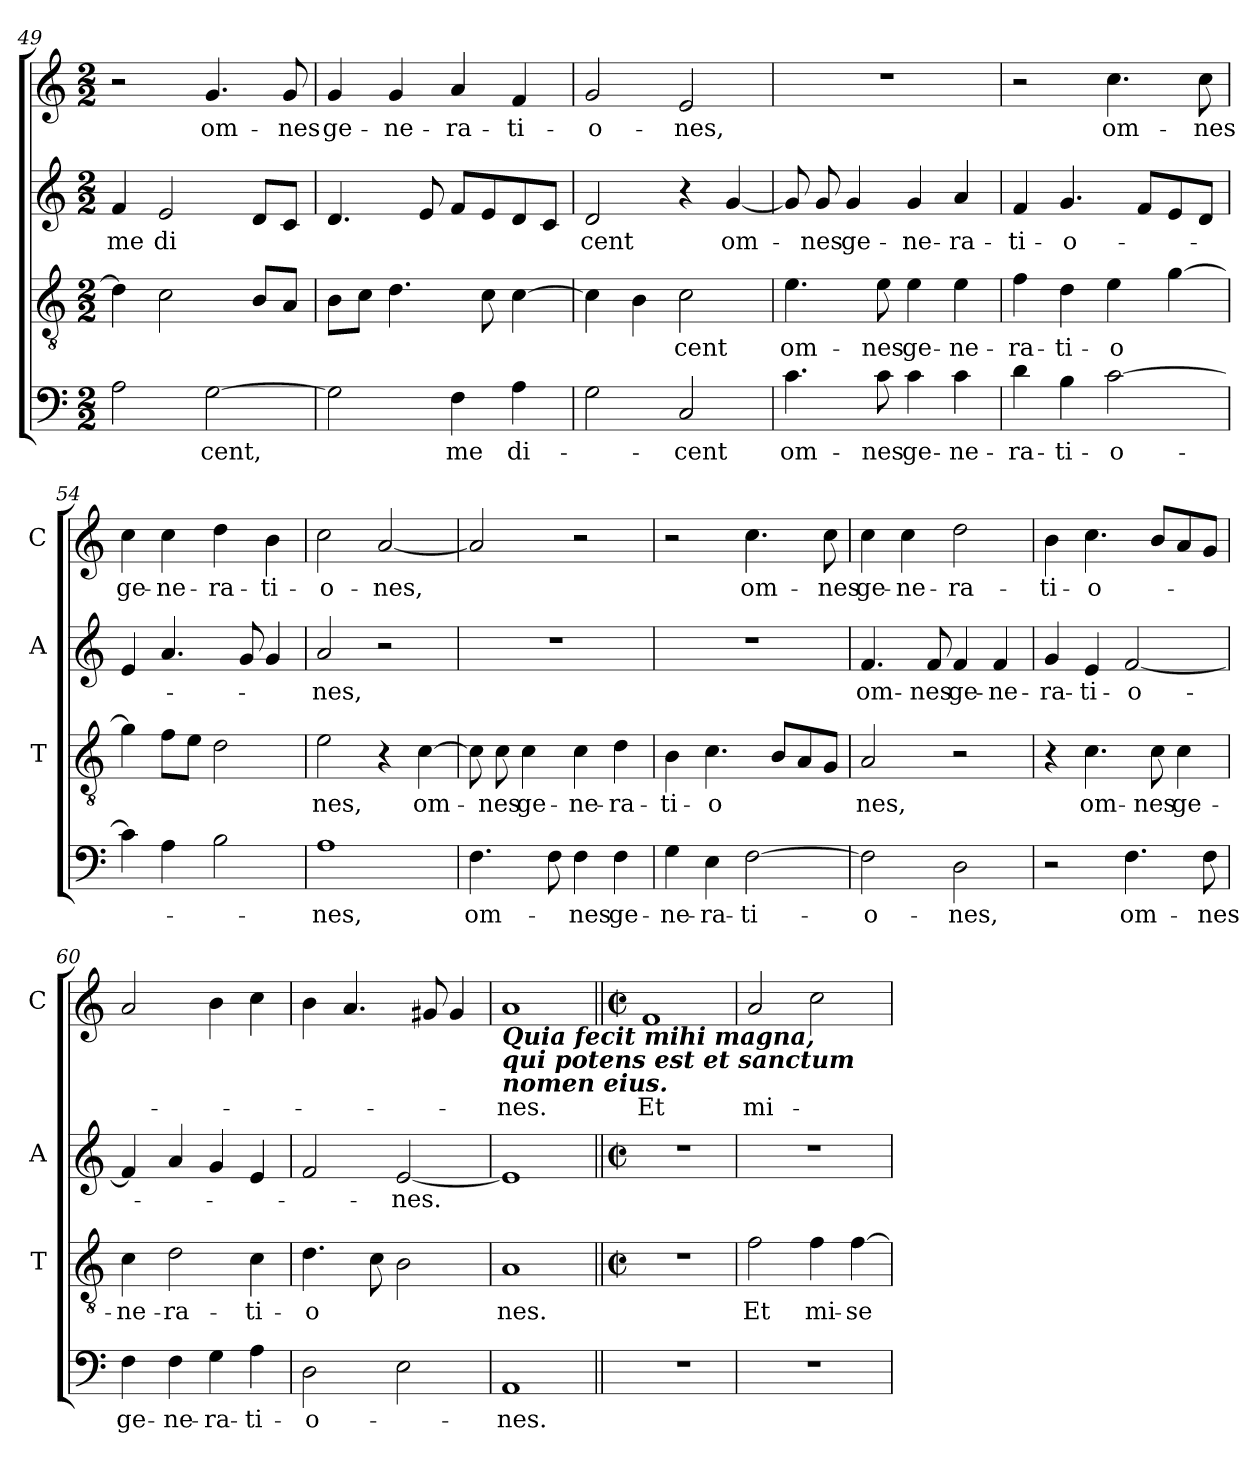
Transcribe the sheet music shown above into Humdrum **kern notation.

**kern	**text	**kern	**text	**kern	**text	**kern	**text
*part4	*part4	*part3	*part3	*part2	*part2	*part1	*part1
*staff4	*staff4	*staff3	*staff3	*staff2	*staff2	*staff1	*staff1
*	*	*I'T	*	*I'A	*	*I'C	*
!!LO:LB:g=z
*clefF4	*	*clefGv2	*	*clefG2	*	*clefG2	*
*k[]	*	*k[]	*	*k[]	*	*k[]	*
*C:	*	*C:	*	*C:	*	*C:	*
*M2/2	*	*M2/2	*	*M2/2	*	*M2/2	*
=49	=49	=49	=49	=49	=49	=49	=49
!	!	!	!	!	!LO:LY:b	!	!
2A\	.	4d\]	.	4f/	me	2r	.
!	!	!	!	!	!LO:LY:b	!	!
.	.	2c\	.	2e/	di	.	.
!	!LO:LY:b	!	!	!	!	!	!LO:LY:b
[2G\	-cent,	.	.	.	.	4.g/	om-
.	.	8B/L	.	8d/L	.	.	.
!	!	!	!	!	!	!	!LO:LY:b
.	.	8A/J	.	8c/J	.	8g/	-nes
=50	=50	=50	=50	=50	=50	=50	=50
!	!	!	!	!	!	!	!LO:LY:b
2G\]	.	8B\L	.	4.d/	.	4g/	ge-
.	.	8c\J	.	.	.	.	.
!	!	!	!	!	!	!	!LO:LY:b
.	.	4.d\	.	.	.	4g/	-ne-
.	.	.	.	8e/	.	.	.
!	!LO:LY:b	!	!	!	!	!	!LO:LY:b
4F\	me	.	.	8f/L	.	4a/	-ra-
.	.	8c\	.	8e/	.	.	.
!	!LO:LY:b	!	!	!	!	!	!LO:LY:b
4A\	di-	[4c\	.	8d/	.	4f/	-ti-
.	.	.	.	8c/J	.	.	.
=51	=51	=51	=51	=51	=51	=51	=51
!	!	!	!	!	!LO:LY:b	!	!LO:LY:b
2G\	.	4c\]	.	2d/	cent	2g/	-o-
.	.	4B\	.	.	.	.	.
!	!LO:LY:b	!	!LO:LY:b	!	!	!	!LO:LY:b
2C/	-cent	2c\	-cent	4r	.	2e/	-nes,
!	!	!	!	!	!LO:LY:b	!	!
.	.	.	.	[4g/	om-	.	.
=52	=52	=52	=52	=52	=52	=52	=52
!	!LO:LY:b	!	!LO:LY:b	!	!	!	!
4.c\	om-	4.e\	om-	8g/]	.	1r	.
!	!	!	!	!	!LO:LY:b	!	!
.	.	.	.	8g/	-nes	.	.
!	!	!	!	!	!LO:LY:b	!	!
.	.	.	.	4g/	ge-	.	.
!	!LO:LY:b	!	!LO:LY:b	!	!	!	!
8c\	-nes	8e\	-nes	.	.	.	.
!	!LO:LY:b	!	!LO:LY:b	!	!LO:LY:b	!	!
4c\	ge-	4e\	ge-	4g/	-ne-	.	.
!	!LO:LY:b	!	!LO:LY:b	!	!LO:LY:b	!	!
4c\	-ne-	4e\	-ne-	4a/	-ra-	.	.
=53	=53	=53	=53	=53	=53	=53	=53
!	!LO:LY:b	!	!LO:LY:b	!	!LO:LY:b	!	!
4d\	-ra-	4f\	-ra-	4f/	-ti-	2r	.
!	!LO:LY:b	!	!LO:LY:b	!	!LO:LY:b	!	!
4B\	-ti-	4d\	-ti-	4.g/	-o-	.	.
!	!LO:LY:b	!	!LO:LY:b	!	!	!	!LO:LY:b
[2c\	-o-	4e\	-o	.	.	4.cc\	om-
.	.	.	.	8f/L	.	.	.
.	.	[4g\	.	8e/	.	.	.
!	!	!	!	!	!	!	!LO:LY:b
.	.	.	.	8d/J	.	8cc\	-nes
!!LO:LB:g=z
=54	=54	=54	=54	=54	=54	=54	=54
!	!	!	!	!	!	!	!LO:LY:b
4c\]	.	4g\]	.	4e/	.	4cc\	ge-
!	!	!	!	!	!	!	!LO:LY:b
4A\	.	8f\L	.	4.a/	.	4cc\	-ne-
.	.	8e\J	.	.	.	.	.
!	!	!	!	!	!	!	!LO:LY:b
2B\	.	2d\	.	.	.	4dd\	-ra-
.	.	.	.	8g/	.	.	.
!	!	!	!	!	!	!	!LO:LY:b
.	.	.	.	4g/	.	4b\	-ti-
=55	=55	=55	=55	=55	=55	=55	=55
!	!LO:LY:b	!	!LO:LY:b	!	!LO:LY:b	!	!LO:LY:b
1A	-nes,	2e\	nes,	2a/	-nes,	2cc\	-o-
!	!	!	!	!	!	!	!LO:LY:b
.	.	4r	.	2r	.	[2a/	-nes,
!	!	!	!LO:LY:b	!	!	!	!
.	.	[4c\	om-	.	.	.	.
=56	=56	=56	=56	=56	=56	=56	=56
!	!LO:LY:b	!	!	!	!	!	!
4.F\	om-	8c\]	.	1r	.	2a/]	.
!	!	!	!LO:LY:b	!	!	!	!
.	.	8c\	-nes	.	.	.	.
!	!	!	!LO:LY:b	!	!	!	!
.	.	4c\	ge-	.	.	.	.
8F\	.	.	.	.	.	.	.
!	!LO:LY:b	!	!LO:LY:b	!	!	!	!
4F\	-nes	4c\	-ne-	.	.	2r	.
!	!LO:LY:b	!	!LO:LY:b	!	!	!	!
4F\	ge-	4d\	-ra-	.	.	.	.
=57	=57	=57	=57	=57	=57	=57	=57
!	!LO:LY:b	!	!LO:LY:b	!	!	!	!
4G\	-ne-	4B\	-ti-	1r	.	2r	.
!	!LO:LY:b	!	!LO:LY:b	!	!	!	!
4E\	-ra-	4.c\	-o	.	.	.	.
!	!LO:LY:b	!	!	!	!	!	!LO:LY:b
[2F\	-ti-	.	.	.	.	4.cc\	om-
.	.	8B/L	.	.	.	.	.
.	.	8A/	.	.	.	.	.
!	!	!	!	!	!	!	!LO:LY:b
.	.	8G/J	.	.	.	8cc\	-nes
=58	=58	=58	=58	=58	=58	=58	=58
!	!LO:LY:b	!	!LO:LY:b	!	!LO:LY:b	!	!LO:LY:b
2F\]	-o-	2A/	nes,	4.f/	om-	4cc\	ge-
!	!	!	!	!	!	!	!LO:LY:b
.	.	.	.	.	.	4cc\	-ne-
!	!	!	!	!	!LO:LY:b	!	!
.	.	.	.	8f/	-nes	.	.
!	!LO:LY:b	!	!	!	!LO:LY:b	!	!LO:LY:b
2D\	-nes,	2r	.	4f/	ge-	2dd\	-ra-
!	!	!	!	!	!LO:LY:b	!	!
.	.	.	.	4f/	-ne-	.	.
=59	=59	=59	=59	=59	=59	=59	=59
!	!	!	!	!	!LO:LY:b	!	!LO:LY:b
2r	.	4r	.	4g/	-ra-	4b\	-ti-
!	!	!	!LO:LY:b	!	!LO:LY:b	!	!LO:LY:b
.	.	4.c\	om-	4e/	-ti-	4.cc\	-o-
!	!LO:LY:b	!	!	!	!LO:LY:b	!	!
4.F\	om-	.	.	[2f/	-o-	.	.
!	!	!	!LO:LY:b	!	!	!	!
.	.	8c\	-nes	.	.	8b/L	.
!	!	!	!LO:LY:b	!	!	!	!
.	.	4c\	ge-	.	.	8a/	.
!	!LO:LY:b	!	!	!	!	!	!
8F\	-nes	.	.	.	.	8g/J	.
!!LO:LB:g=z
=60	=60	=60	=60	=60	=60	=60	=60
!	!LO:LY:b	!	!LO:LY:b	!	!	!	!
4F\	ge-	4c\	-­ne-	4f/]	.	2a/	.
!	!LO:LY:b	!	!LO:LY:b	!	!	!	!
4F\	-ne-	2d\	-ra-	4a/	.	.	.
!	!LO:LY:b	!	!	!	!	!	!
4G\	-ra-	.	.	4g/	.	4b\	.
!	!LO:LY:b	!	!LO:LY:b	!	!	!	!
4A\	-ti-	4c\	-ti-	4e/	.	4cc\	.
=61	=61	=61	=61	=61	=61	=61	=61
!	!LO:LY:b	!	!LO:LY:b	!	!	!	!
2D\	-o-	4.d\	-o	2f/	.	4b\	.
.	.	.	.	.	.	4.a/	.
.	.	8c\	.	.	.	.	.
!	!	!	!	!	!LO:LY:b	!	!
2E\	.	2B\	.	[2e/	-nes.	.	.
.	.	.	.	.	.	8g#/	.
.	.	.	.	.	.	4g#/	.
=62	=62	=62	=62	=62	=62	=62	=62
!	!	!	!	!	!	!LO:TX:b:Bi:t=Quia fecit mihi magna,\nqui potens est et sanctum\nnomen eius.	!
!	!LO:LY:b	!	!LO:LY:b	!	!	!	!LO:LY:b
1AA	-nes.	1A	nes.	1e]	.	1a	-nes.
!!LO:PB:g=z
=63||	=63||	=63||	=63||	=63||	=63||	=63||	=63||
*	*	*M2/2	*	*M2/2	*	*M2/2	*
*	*	*met(c|)	*	*met(c|)	*	*met(c|)	*
!	!	!	!	!	!	!	!LO:LY:b
1r	.	1r	.	1r	.	1f	Et
=64	=64	=64	=64	=64	=64	=64	=64
!	!	!	!LO:LY:b	!	!	!	!LO:LY:b
1r	.	2f\	Et	1r	.	2a/	mi-
!	!	!	!LO:LY:b	!	!	!	!
.	.	4f\	mi-	.	.	2cc\	.
!	!	!	!LO:LY:b	!	!	!	!
.	.	[4f\	-se-	.	.	.	.
=	=	=	=	=	=	=	=
*-	*-	*-	*-	*-	*-	*-	*-
